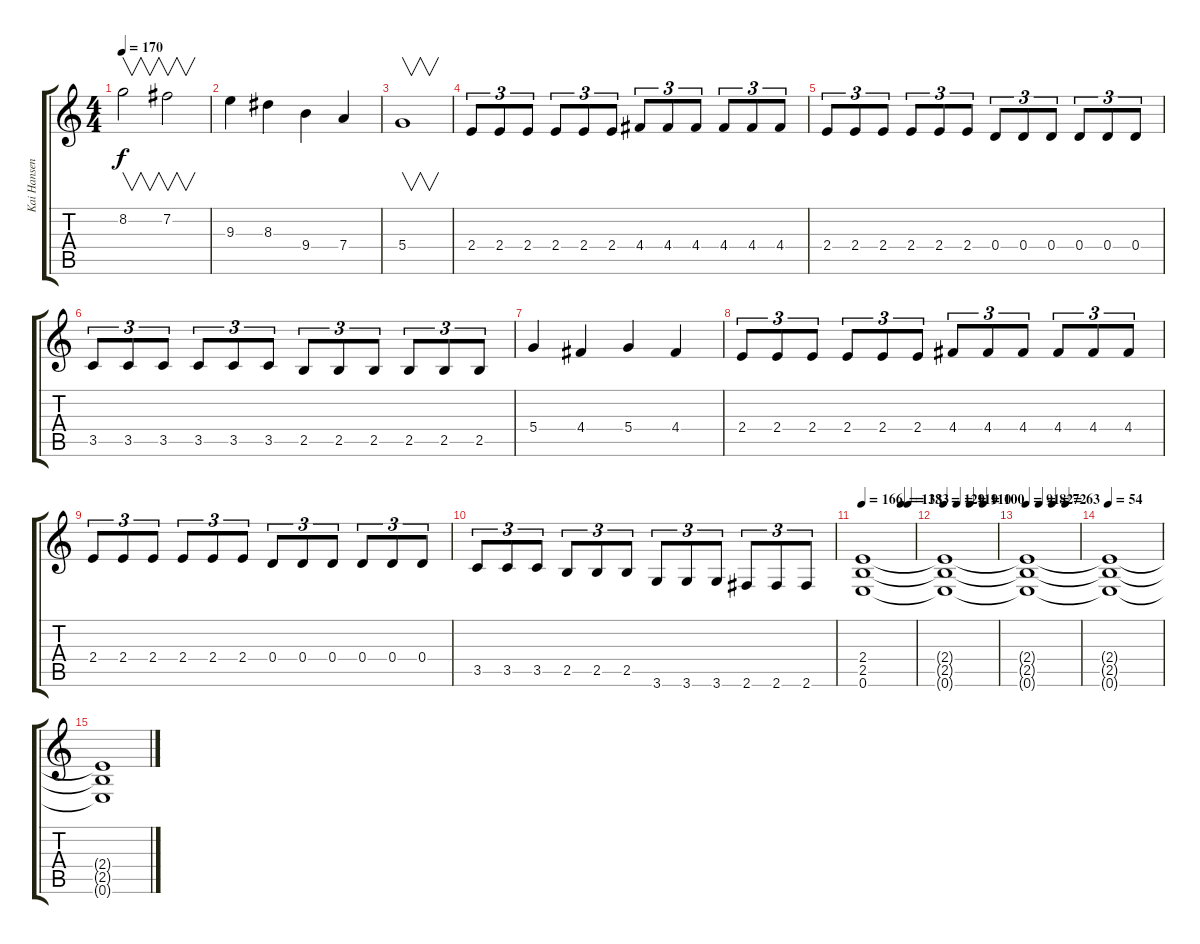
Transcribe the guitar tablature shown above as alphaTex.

\track ("Kai Hansen" "Kai Hansen") {instrument distortionguitar}
\staff {score tabs}
\tuning (E4 B3 G3 D3 A2 E2) {hide}
\ts (4 4)
\tempo 170
\clef g2
\ks c
8.2.2{v dy f} 7.2.2{v} |
9.3.4 8.3.4 9.4.4 7.4.4 |
5.4.1{v} |
2.4.8{tu (3 2) instrument electricguitarmuted} 2.4.8{tu (3 2)} 2.4.8{tu (3 2)} 2.4.8{tu (3 2)} 2.4.8{tu (3 2)} 2.4.8{tu (3 2)} 4.4.8{tu (3 2)} 4.4.8{tu (3 2)} 4.4.8{tu (3 2)} 4.4.8{tu (3 2)} 4.4.8{tu (3 2)} 4.4.8{tu (3 2)} |
2.4.8{tu (3 2)} 2.4.8{tu (3 2)} 2.4.8{tu (3 2)} 2.4.8{tu (3 2)} 2.4.8{tu (3 2)} 2.4.8{tu (3 2)} 0.4.8{tu (3 2)} 0.4.8{tu (3 2)} 0.4.8{tu (3 2)} 0.4.8{tu (3 2)} 0.4.8{tu (3 2)} 0.4.8{tu (3 2)} |
3.5.8{tu (3 2)} 3.5.8{tu (3 2)} 3.5.8{tu (3 2)} 3.5.8{tu (3 2)} 3.5.8{tu (3 2)} 3.5.8{tu (3 2)} 2.5.8{tu (3 2)} 2.5.8{tu (3 2)} 2.5.8{tu (3 2)} 2.5.8{tu (3 2)} 2.5.8{tu (3 2)} 2.5.8{tu (3 2)} |
5.4.4{instrument distortionguitar} 4.4.4 5.4.4 4.4.4 |
2.4.8{tu (3 2) instrument electricguitarmuted} 2.4.8{tu (3 2)} 2.4.8{tu (3 2)} 2.4.8{tu (3 2)} 2.4.8{tu (3 2)} 2.4.8{tu (3 2)} 4.4.8{tu (3 2)} 4.4.8{tu (3 2)} 4.4.8{tu (3 2)} 4.4.8{tu (3 2)} 4.4.8{tu (3 2)} 4.4.8{tu (3 2)} |
2.4.8{tu (3 2)} 2.4.8{tu (3 2)} 2.4.8{tu (3 2)} 2.4.8{tu (3 2)} 2.4.8{tu (3 2)} 2.4.8{tu (3 2)} 0.4.8{tu (3 2)} 0.4.8{tu (3 2)} 0.4.8{tu (3 2)} 0.4.8{tu (3 2)} 0.4.8{tu (3 2)} 0.4.8{tu (3 2)} |
3.5.8{tu (3 2)} 3.5.8{tu (3 2)} 3.5.8{tu (3 2)} 2.5.8{tu (3 2)} 2.5.8{tu (3 2)} 2.5.8{tu (3 2)} 3.6.8{tu (3 2)} 3.6.8{tu (3 2)} 3.6.8{tu (3 2)} 2.6.8{tu (3 2)} 2.6.8{tu (3 2)} 2.6.8{tu (3 2)} |
\tempo 166
\tempo (138 0.75)
\tempo (133 0.875)
(2.4 2.5 0.6).1{instrument distortionguitar} |
\tempo 129
\tempo (119 0.25)
\tempo (110 0.5)
\tempo (100 0.75)
(2.4{t} 2.5{t} 0.6{t}).1 |
\tempo 91
\tempo (82 0.25)
\tempo (72 0.5)
\tempo (63 0.75)
(2.4{t} 2.5{t} 0.6{t}).1 |
\tempo 54
(2.4{t} 2.5{t} 0.6{t}).1 |
(2.4{t} 2.5{t} 0.6{t}).1
